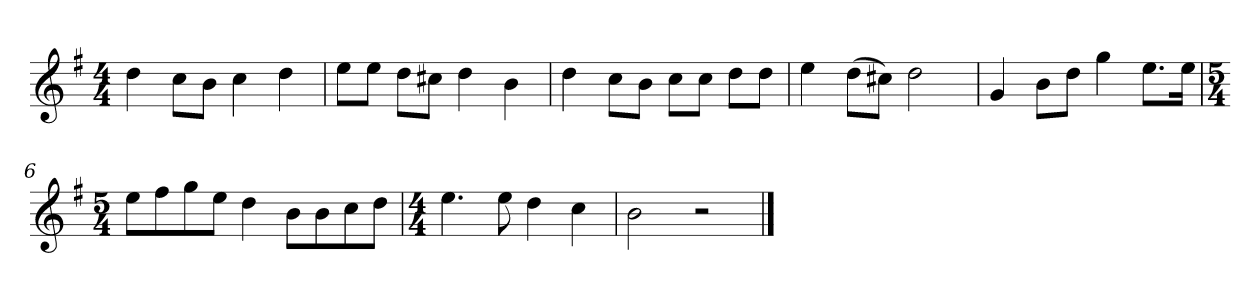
**kern
*part1
*staff1
*k[f#]
*M4/4
*MM120
=1
4dd
8ccL
8bJ
4cc
4dd
=2
8eeL
8eeJ
8ddL
8cc#XJ
4dd
4b
=3
4dd
8ccL
8bJ
8ccL
8ccJ
8ddL
8ddJ
=4
4ee
(8ddL
8cc#XJ)
2dd
=5
4g
8bL
8ddJ
4gg
8.eeL
16eeJk
=6
*M5/4
8eeL
8ff#
8gg
8eeJ
4dd
8bL
8b
8cc
8ddJ
=7
*M4/4
4.ee
8ee
4dd
4cc
=8
2b
2r
==
*-
